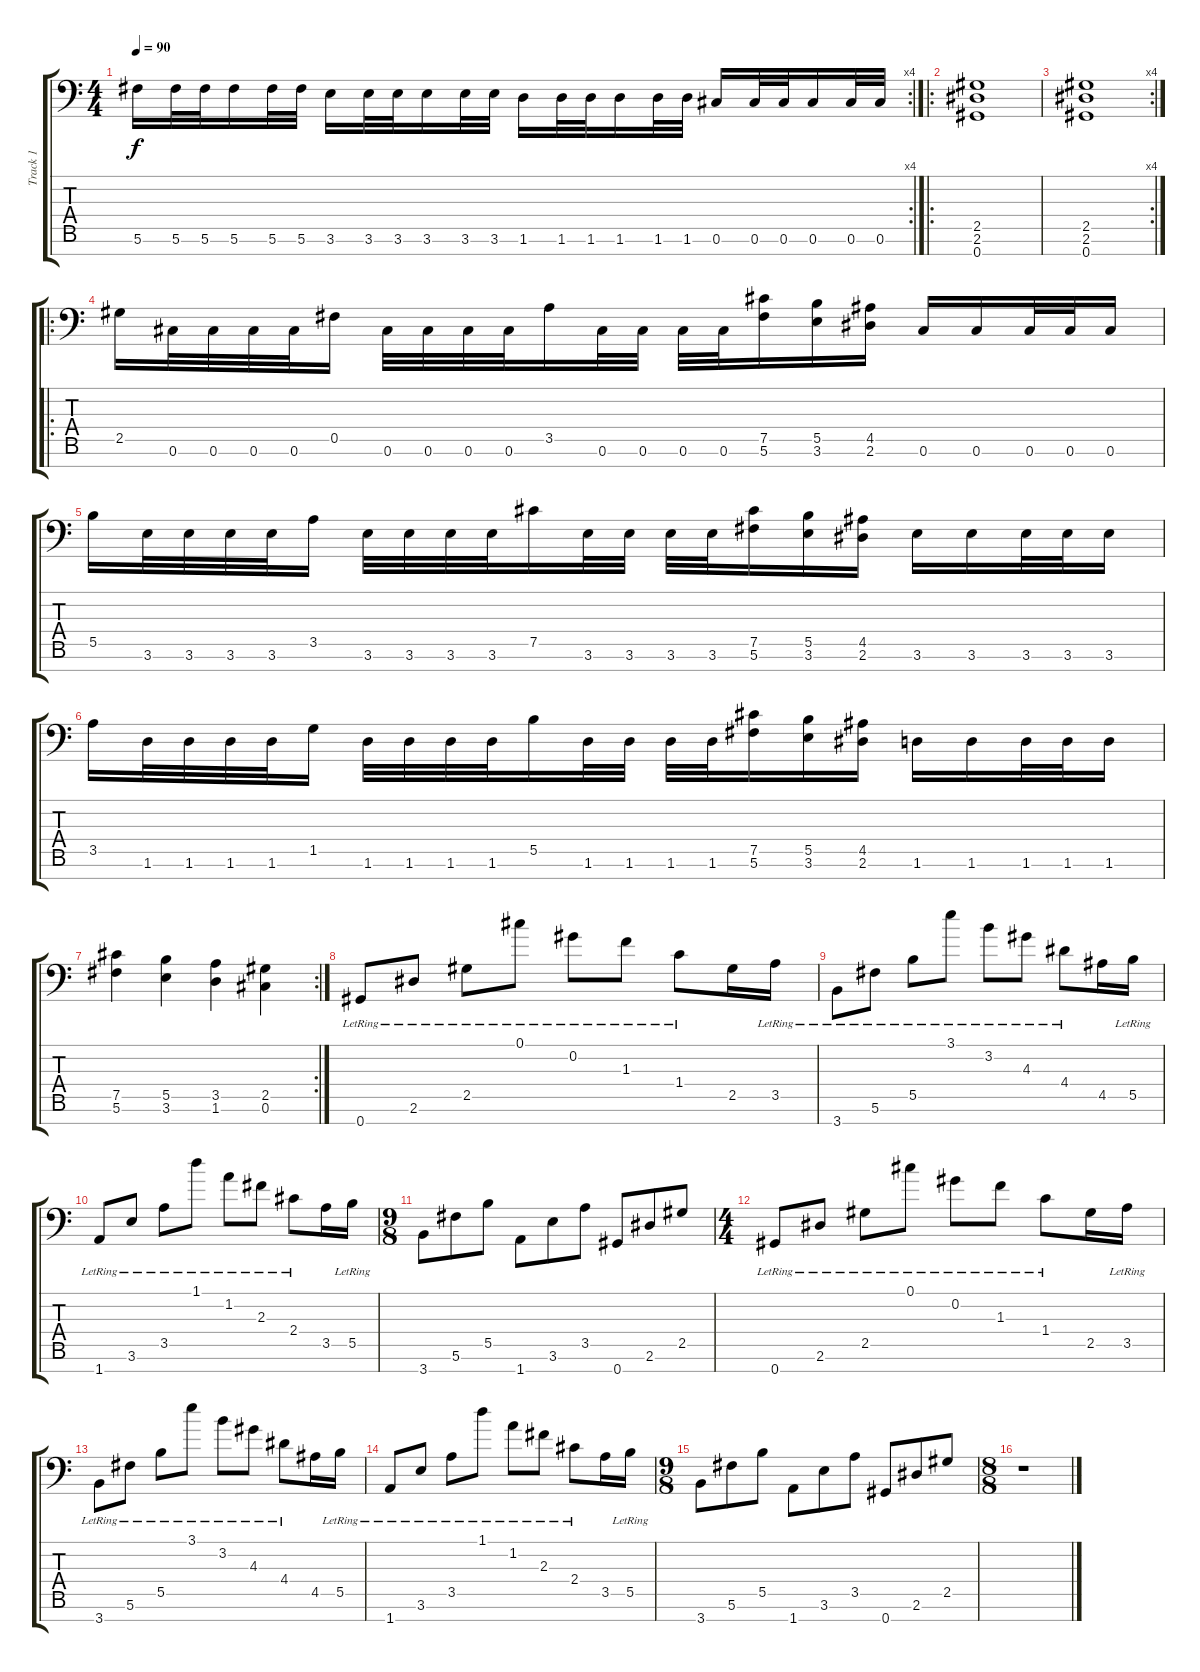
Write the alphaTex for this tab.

\track ("Track 1" "Track 1") {instrument acousticguitarsteel}
\staff {score tabs}
\tuning (Db4 Ab3 E3 B2 Gb2 Db2 Ab1) {hide}
\rc 4
\ts (4 4)
\tempo 90
\clef f4
\ks c
5.6.16{dy f} 5.6.32 5.6.32 5.6.16 5.6.32 5.6.32 3.6.16 3.6.32 3.6.32 3.6.16 3.6.32 3.6.32 1.6.16 1.6.32 1.6.32 1.6.16 1.6.32 1.6.32 0.6.16 0.6.32 0.6.32 0.6.16 0.6.32 0.6.32 |
\ro
(2.5 2.6 0.7).1 |
\rc 4
(2.5 2.6 0.7).1 |
\ro
2.5.16 0.6.32 0.6.32 0.6.32 0.6.32 0.5.16 0.6.32 0.6.32 0.6.32 0.6.32 3.5.16 0.6.32 0.6.32 0.6.32 0.6.32 (7.5 5.6).16 (5.5 3.6).16 (4.5 2.6).16 0.6.16 0.6.16 0.6.32 0.6.32 0.6.16 |
5.5.16 3.6.32 3.6.32 3.6.32 3.6.32 3.5.16 3.6.32 3.6.32 3.6.32 3.6.32 7.5.16 3.6.32 3.6.32 3.6.32 3.6.32 (7.5 5.6).16 (5.5 3.6).16 (4.5 2.6).16 3.6.16 3.6.16 3.6.32 3.6.32 3.6.16 |
3.5.16 1.6.32 1.6.32 1.6.32 1.6.32 1.5.16 1.6.32 1.6.32 1.6.32 1.6.32 5.5.16 1.6.32 1.6.32 1.6.32 1.6.32 (7.5 5.6).16 (5.5 3.6).16 (4.5 2.6).16 1.6.16 1.6.16 1.6.32 1.6.32 1.6.16 |
\rc 2
(7.5 5.6).4 (5.5 3.6).4 (3.5 1.6).4 (2.5 0.6).4 |
0.7{lr}.8{instrument acousticguitarsteel} 2.6{lr}.8 2.5{lr}.8 0.1{lr}.8 0.2{lr}.8 1.3{lr}.8 1.4{lr}.8 2.5.16 3.5{lr}.16 |
3.7{lr}.8 5.6{lr}.8 5.5{lr}.8 3.1{lr}.8 3.2{lr}.8 4.3{lr}.8 4.4{lr}.8 4.5.16 5.5{lr}.16 |
1.7{lr}.8 3.6{lr}.8 3.5{lr}.8 1.1{lr}.8 1.2{lr}.8 2.3{lr}.8 2.4{lr}.8 3.5.16 5.5{lr}.16 |
\ts (9 8)
3.7.8 5.6.8 5.5.8 1.7.8 3.6.8 3.5.8 0.7.8 2.6.8 2.5.8 |
\ts (4 4)
0.7{lr}.8{instrument acousticguitarsteel} 2.6{lr}.8 2.5{lr}.8 0.1{lr}.8 0.2{lr}.8 1.3{lr}.8 1.4{lr}.8 2.5.16 3.5{lr}.16 |
3.7{lr}.8 5.6{lr}.8 5.5{lr}.8 3.1{lr}.8 3.2{lr}.8 4.3{lr}.8 4.4{lr}.8 4.5.16 5.5{lr}.16 |
1.7{lr}.8 3.6{lr}.8 3.5{lr}.8 1.1{lr}.8 1.2{lr}.8 2.3{lr}.8 2.4{lr}.8 3.5.16 5.5{lr}.16 |
\ts (9 8)
3.7.8 5.6.8 5.5.8 1.7.8 3.6.8 3.5.8 0.7.8 2.6.8 2.5.8 |
\ts (8 8)
r.1
